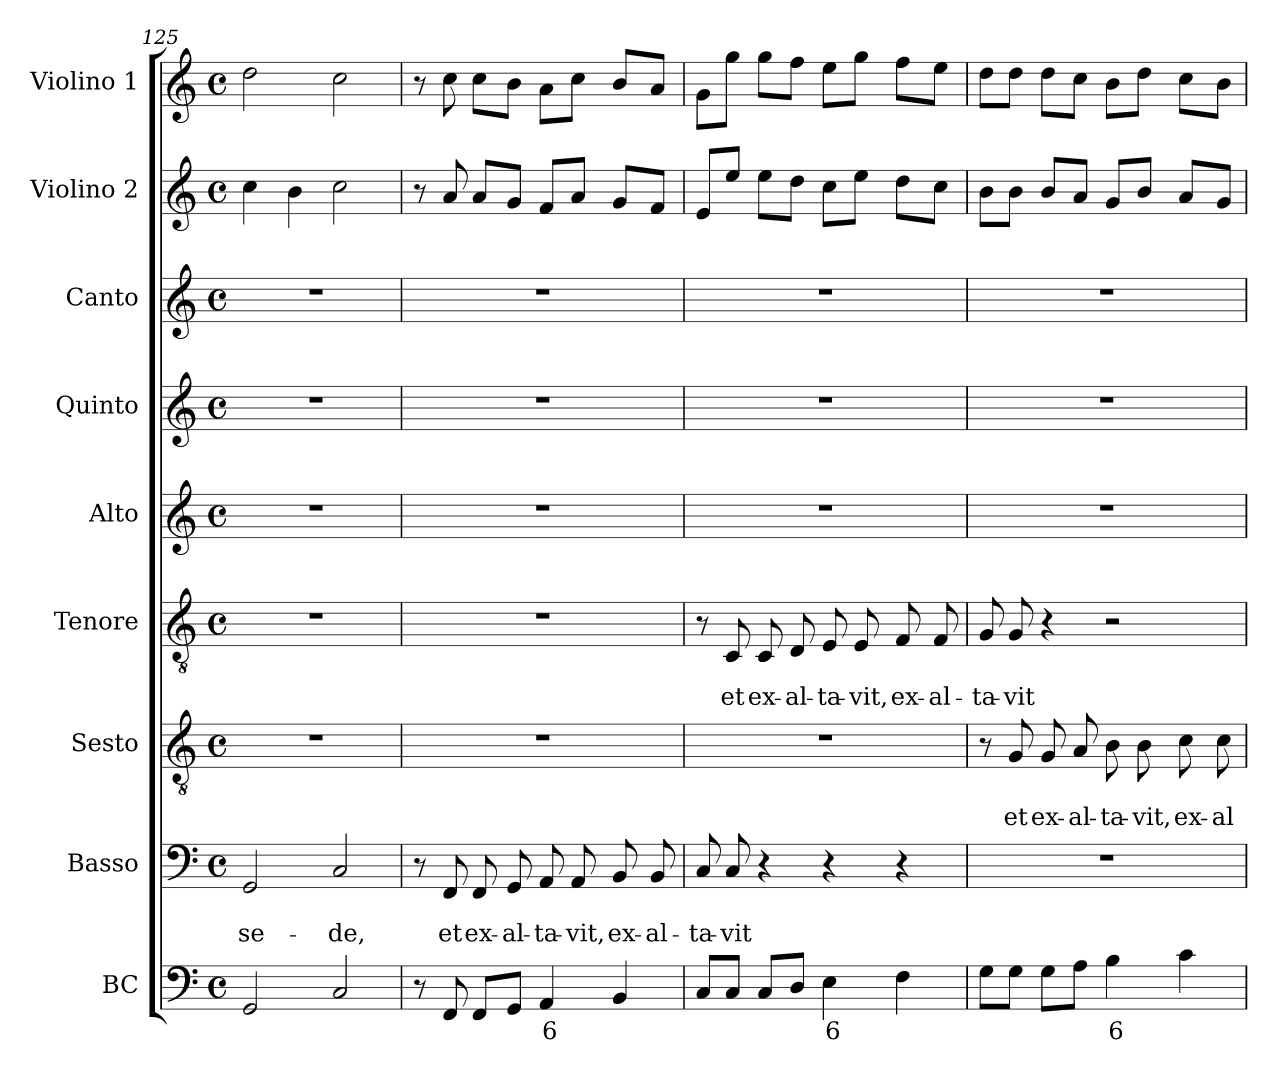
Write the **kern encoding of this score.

**kern	**text	**kern	**text	**text	**kern	**text	**text	**kern	**text	**text	**kern	**kern	**kern	**kern	**kern
*part9	*part9	*part8	*part8	*part8	*part7	*part7	*part7	*part6	*part6	*part6	*part5	*part4	*part3	*part2	*part1
*staff9	*staff9	*staff8	*staff8	*staff8	*staff7	*staff7	*staff7	*staff6	*staff6	*staff6	*staff5	*staff4	*staff3	*staff2	*staff1
*I"BC	*	*I"Basso	*	*	*I"Sesto	*	*	*I"Tenore	*	*	*I"Alto	*I"Quinto	*I"Canto	*I"Violino 2	*I"Violino 1
*I'Bc	*	*I'B	*	*	*I'S	*	*	*I'T	*	*	*I'A	*I'Q	*I'C	*I'V2	*I'V1
!!LO:LB:g=z
*clefF4	*	*clefF4	*	*	*clefGv2	*	*	*clefGv2	*	*	*clefG2	*clefG2	*clefG2	*clefG2	*clefG2
*k[]	*	*k[]	*	*	*k[]	*	*	*k[]	*	*	*k[]	*k[]	*k[]	*k[]	*k[]
*C:	*	*C:	*	*	*C:	*	*	*C:	*	*	*C:	*C:	*C:	*C:	*C:
*M4/4	*	*M4/4	*	*	*M4/4	*	*	*M4/4	*	*	*M4/4	*M4/4	*M4/4	*M4/4	*M4/4
*met(c)	*	*met(c)	*	*	*met(c)	*	*	*met(c)	*	*	*met(c)	*met(c)	*met(c)	*met(c)	*met(c)
=125	=125	=125	=125	=125	=125	=125	=125	=125	=125	=125	=125	=125	=125	=125	=125
!	!	!	!	!LO:LY:b	!	!	!	!	!	!	!	!	!	!	!
2GG/	.	2GG/	.	se-	1r	.	.	1r	.	.	1r	1r	1r	4cc\	2dd\
.	.	.	.	.	.	.	.	.	.	.	.	.	.	4b\	.
!	!	!	!	!LO:LY:b	!	!	!	!	!	!	!	!	!	!	!
2C/	.	2C/	.	-de,	.	.	.	.	.	.	.	.	.	2cc\	2cc\
=126	=126	=126	=126	=126	=126	=126	=126	=126	=126	=126	=126	=126	=126	=126	=126
8r	.	8r	.	.	1r	.	.	1r	.	.	1r	1r	1r	8r	8r
!	!	!	!	!LO:LY:b	!	!	!	!	!	!	!	!	!	!	!
8FF/	.	8FF/	.	et	.	.	.	.	.	.	.	.	.	8a/	8cc\
!	!	!	!	!LO:LY:b	!	!	!	!	!	!	!	!	!	!	!
8FF/L	.	8FF/	.	ex-	.	.	.	.	.	.	.	.	.	8a/L	8cc\L
!	!	!	!	!LO:LY:b	!	!	!	!	!	!	!	!	!	!	!
8GG/J	.	8GG/	.	-al-	.	.	.	.	.	.	.	.	.	8g/J	8b\J
!	!LO:LY:b	!	!	!LO:LY:b	!	!	!	!	!	!	!	!	!	!	!
4AA/	6	8AA/	.	-ta-	.	.	.	.	.	.	.	.	.	8f/L	8a\L
!	!	!	!	!LO:LY:b	!	!	!	!	!	!	!	!	!	!	!
.	.	8AA/	.	-vit,	.	.	.	.	.	.	.	.	.	8a/J	8cc\J
!	!	!	!	!LO:LY:b	!	!	!	!	!	!	!	!	!	!	!
4BB/	.	8BB/	.	ex-	.	.	.	.	.	.	.	.	.	8g/L	8b/L
!	!	!	!	!LO:LY:b	!	!	!	!	!	!	!	!	!	!	!
.	.	8BB/	.	-al-	.	.	.	.	.	.	.	.	.	8f/J	8a/J
=127	=127	=127	=127	=127	=127	=127	=127	=127	=127	=127	=127	=127	=127	=127	=127
!	!	!	!	!LO:LY:b	!	!	!	!	!	!	!	!	!	!	!
8C/L	.	8C/	.	-ta-	1r	.	.	8r	.	.	1r	1r	1r	8e/L	8g\L
!	!	!	!	!LO:LY:b	!	!	!	!	!	!LO:LY:b	!	!	!	!	!
8C/J	.	8C/	.	-vit	.	.	.	8C/	.	et	.	.	.	8ee/J	8gg\J
!	!	!	!	!	!	!	!	!	!	!LO:LY:b	!	!	!	!	!
8C/L	.	4r	.	.	.	.	.	8C/	.	ex-	.	.	.	8ee\L	8gg\L
!	!	!	!	!	!	!	!	!	!	!LO:LY:b	!	!	!	!	!
8D/J	.	.	.	.	.	.	.	8D/	.	-al-	.	.	.	8dd\J	8ff\J
!	!LO:LY:b	!	!	!	!	!	!	!	!	!LO:LY:b	!	!	!	!	!
4E\	6	4r	.	.	.	.	.	8E/	.	-ta-	.	.	.	8cc\L	8ee\L
!	!	!	!	!	!	!	!	!	!	!LO:LY:b	!	!	!	!	!
.	.	.	.	.	.	.	.	8E/	.	-vit,	.	.	.	8ee\J	8gg\J
!	!	!	!	!	!	!	!	!	!	!LO:LY:b	!	!	!	!	!
4F\	.	4r	.	.	.	.	.	8F/	.	ex-	.	.	.	8dd\L	8ff\L
!	!	!	!	!	!	!	!	!	!	!LO:LY:b	!	!	!	!	!
.	.	.	.	.	.	.	.	8F/	.	-al-	.	.	.	8cc\J	8ee\J
=128	=128	=128	=128	=128	=128	=128	=128	=128	=128	=128	=128	=128	=128	=128	=128
!	!	!	!	!	!	!	!	!	!	!LO:LY:b	!	!	!	!	!
8G\L	.	1r	.	.	8r	.	.	8G/	.	-ta-	1r	1r	1r	8b\L	8dd\L
!	!	!	!	!	!	!	!LO:LY:b	!	!	!LO:LY:b	!	!	!	!	!
8G\J	.	.	.	.	8G/	.	et	8G/	.	-vit	.	.	.	8b\J	8dd\J
!	!	!	!	!	!	!	!LO:LY:b	!	!	!	!	!	!	!	!
8G\L	.	.	.	.	8G/	.	ex-	4r	.	.	.	.	.	8b/L	8dd\L
!	!	!	!	!	!	!	!LO:LY:b	!	!	!	!	!	!	!	!
8A\J	.	.	.	.	8A/	.	-al-	.	.	.	.	.	.	8a/J	8cc\J
!	!LO:LY:b	!	!	!	!	!	!LO:LY:b	!	!	!	!	!	!	!	!
4B\	6	.	.	.	8B\	.	-ta-	2r	.	.	.	.	.	8g/L	8b\L
!	!	!	!	!	!	!	!LO:LY:b	!	!	!	!	!	!	!	!
.	.	.	.	.	8B\	.	-vit,	.	.	.	.	.	.	8b/J	8dd\J
!	!	!	!	!	!	!	!LO:LY:b	!	!	!	!	!	!	!	!
4c\	.	.	.	.	8c\	.	ex-	.	.	.	.	.	.	8a/L	8cc\L
!	!	!	!	!	!	!	!LO:LY:b	!	!	!	!	!	!	!	!
.	.	.	.	.	8c\	.	-al-	.	.	.	.	.	.	8g/J	8b\J
=	=	=	=	=	=	=	=	=	=	=	=	=	=	=	=
*-	*-	*-	*-	*-	*-	*-	*-	*-	*-	*-	*-	*-	*-	*-	*-
